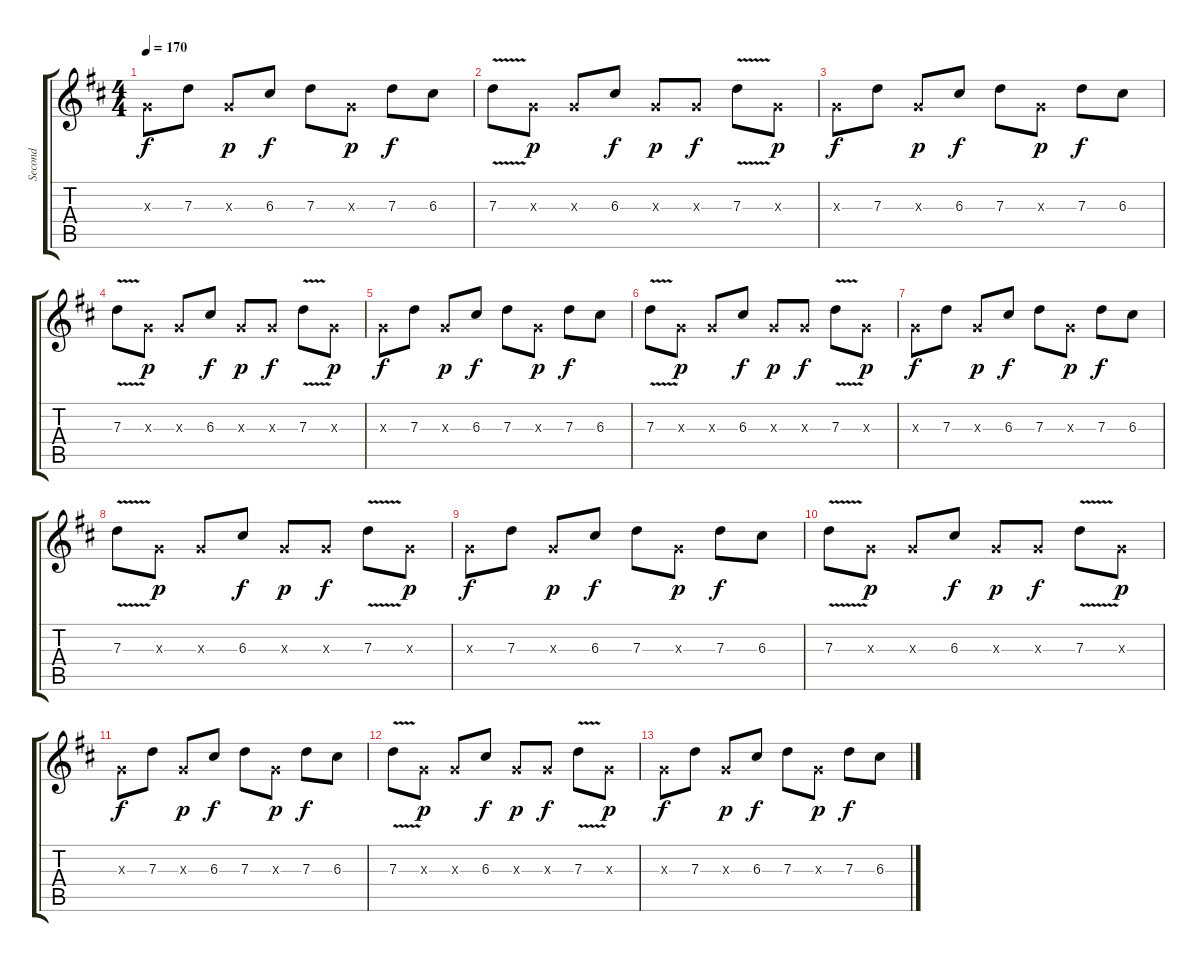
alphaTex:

\track ("Second" "Second") {instrument distortionguitar}
\staff {score tabs}
\tuning (E4 B3 G3 D3 A2 E2) {hide}
\ts (4 4)
\tempo 170
\clef g2
\ks d
0.3{x}.8{dy f} 7.3.8 0.3{x}.8{dy p} 6.3.8{dy f} 7.3.8 0.3{x}.8{dy p} 7.3.8{dy f} 6.3.8 |
7.3{v}.8 0.3{x}.8{dy p} 0.3{x}.8 6.3.8{dy f} 0.3{x}.8{dy p} 0.3{x}.8{dy f} 7.3{v}.8 0.3{x}.8{dy p} |
0.3{x}.8{dy f} 7.3.8 0.3{x}.8{dy p} 6.3.8{dy f} 7.3.8 0.3{x}.8{dy p} 7.3.8{dy f} 6.3.8 |
7.3{v}.8 0.3{x}.8{dy p} 0.3{x}.8 6.3.8{dy f} 0.3{x}.8{dy p} 0.3{x}.8{dy f} 7.3{v}.8 0.3{x}.8{dy p} |
0.3{x}.8{dy f} 7.3.8 0.3{x}.8{dy p} 6.3.8{dy f} 7.3.8 0.3{x}.8{dy p} 7.3.8{dy f} 6.3.8 |
7.3{v}.8 0.3{x}.8{dy p} 0.3{x}.8 6.3.8{dy f} 0.3{x}.8{dy p} 0.3{x}.8{dy f} 7.3{v}.8 0.3{x}.8{dy p} |
0.3{x}.8{dy f} 7.3.8 0.3{x}.8{dy p} 6.3.8{dy f} 7.3.8 0.3{x}.8{dy p} 7.3.8{dy f} 6.3.8 |
7.3{v}.8 0.3{x}.8{dy p} 0.3{x}.8 6.3.8{dy f} 0.3{x}.8{dy p} 0.3{x}.8{dy f} 7.3{v}.8 0.3{x}.8{dy p} |
0.3{x}.8{dy f} 7.3.8 0.3{x}.8{dy p} 6.3.8{dy f} 7.3.8 0.3{x}.8{dy p} 7.3.8{dy f} 6.3.8 |
7.3{v}.8 0.3{x}.8{dy p} 0.3{x}.8 6.3.8{dy f} 0.3{x}.8{dy p} 0.3{x}.8{dy f} 7.3{v}.8 0.3{x}.8{dy p} |
0.3{x}.8{dy f} 7.3.8 0.3{x}.8{dy p} 6.3.8{dy f} 7.3.8 0.3{x}.8{dy p} 7.3.8{dy f} 6.3.8 |
7.3{v}.8 0.3{x}.8{dy p} 0.3{x}.8 6.3.8{dy f} 0.3{x}.8{dy p} 0.3{x}.8{dy f} 7.3{v}.8 0.3{x}.8{dy p} |
0.3{x}.8{dy f} 7.3.8 0.3{x}.8{dy p} 6.3.8{dy f} 7.3.8 0.3{x}.8{dy p} 7.3.8{dy f} 6.3.8
